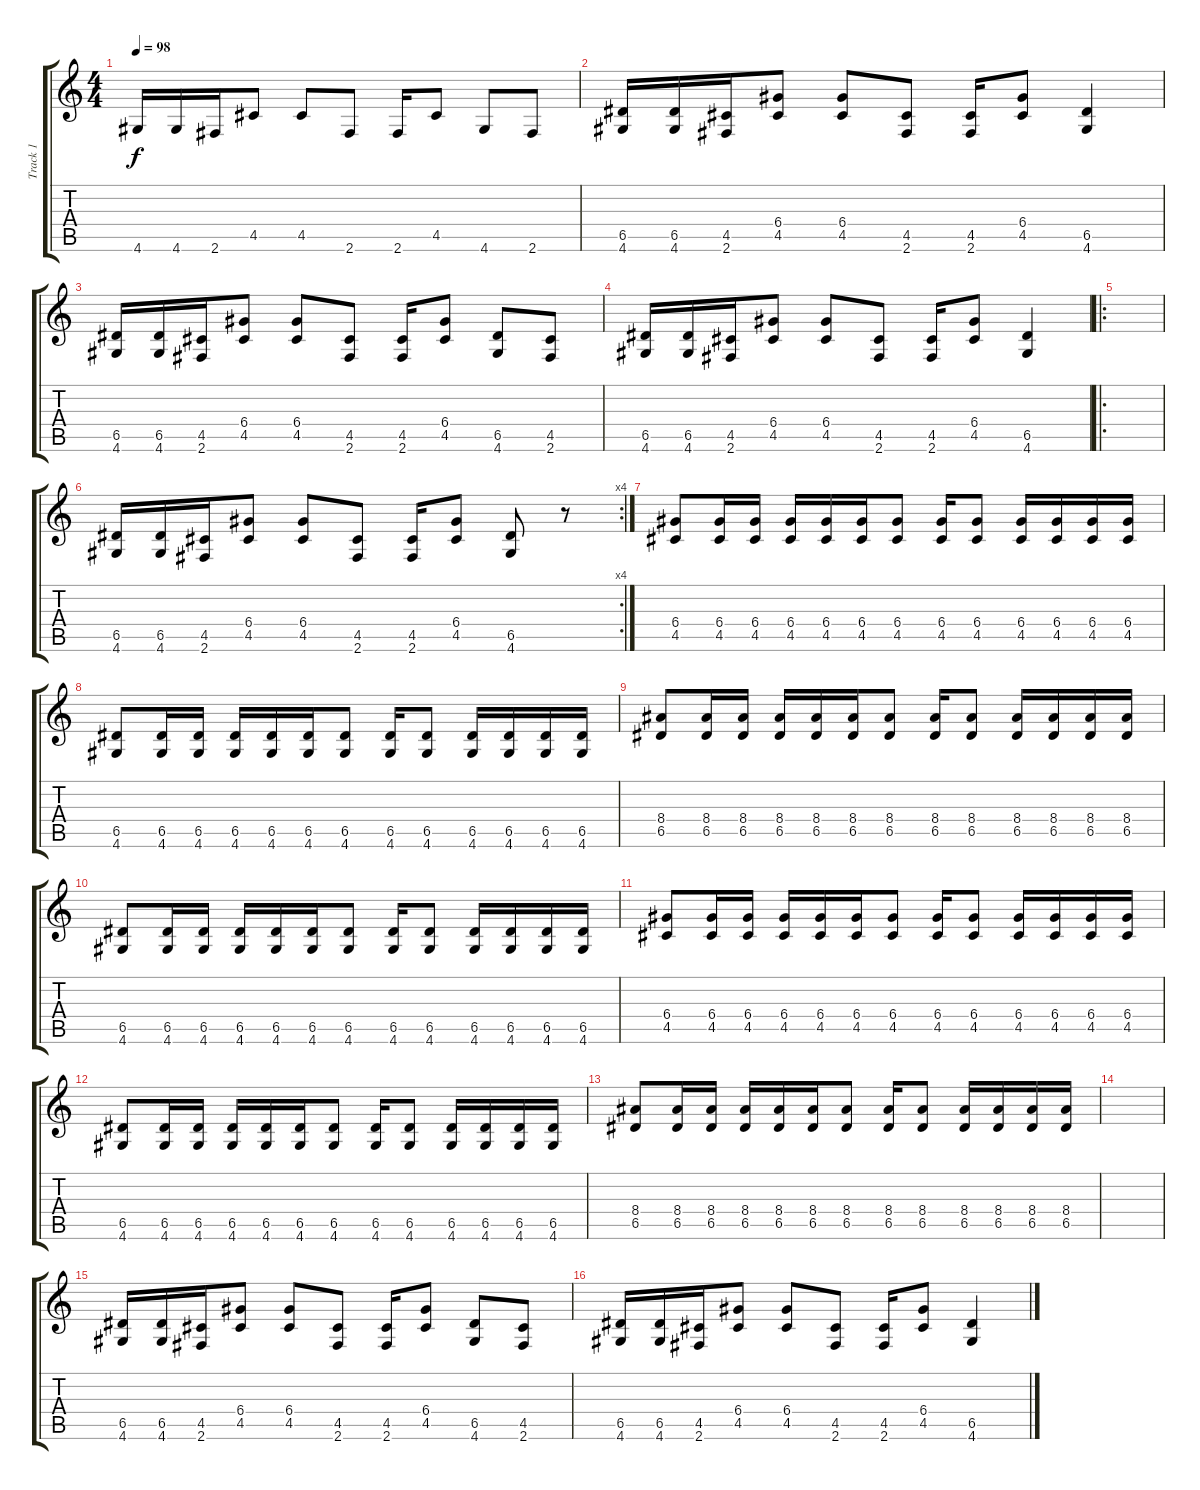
\track ("Track 1" "Track 1") {instrument distortionguitar}
\staff {score tabs}
\tuning (E4 B3 G3 D3 A2 E2) {hide}
\ts (4 4)
\tempo 98
\clef g2
\ks c
4.6.16{dy f volume 11 instrument distortionguitar} 4.6.16 2.6.16 4.5.8 4.5.8 2.6.8 2.6.16 4.5.8 4.6.8 2.6.8 |
(6.5 4.6).16{volume 14} (6.5 4.6).16 (4.5 2.6).16 (6.4 4.5).8 (6.4 4.5).8 (4.5 2.6).8 (4.5 2.6).16 (6.4 4.5).8 (6.5 4.6).4 |
(6.5 4.6).16 (6.5 4.6).16 (4.5 2.6).16 (6.4 4.5).8 (6.4 4.5).8 (4.5 2.6).8 (4.5 2.6).16 (6.4 4.5).8 (6.5 4.6).8 (4.5 2.6).8 |
(6.5 4.6).16 (6.5 4.6).16 (4.5 2.6).16 (6.4 4.5).8 (6.4 4.5).8 (4.5 2.6).8 (4.5 2.6).16 (6.4 4.5).8 (6.5 4.6).4 |
\ro
|
\rc 4
(6.5 4.6).16 (6.5 4.6).16 (4.5 2.6).16 (6.4 4.5).8 (6.4 4.5).8 (4.5 2.6).8 (4.5 2.6).16 (6.4 4.5).8 (6.5 4.6).8 r.8 |
(6.4 4.5).8 (6.4 4.5).16 (6.4 4.5).16 (6.4 4.5).16 (6.4 4.5).16 (6.4 4.5).16 (6.4 4.5).8 (6.4 4.5).16 (6.4 4.5).8 (6.4 4.5).16 (6.4 4.5).16 (6.4 4.5).16 (6.4 4.5).16 |
(6.5 4.6).8 (6.5 4.6).16 (6.5 4.6).16 (6.5 4.6).16 (6.5 4.6).16 (6.5 4.6).16 (6.5 4.6).8 (6.5 4.6).16 (6.5 4.6).8 (6.5 4.6).16 (6.5 4.6).16 (6.5 4.6).16 (6.5 4.6).16 |
(8.4 6.5).8 (8.4 6.5).16 (8.4 6.5).16 (8.4 6.5).16 (8.4 6.5).16 (8.4 6.5).16 (8.4 6.5).8 (8.4 6.5).16 (8.4 6.5).8 (8.4 6.5).16 (8.4 6.5).16 (8.4 6.5).16 (8.4 6.5).16 |
(6.5 4.6).8 (6.5 4.6).16 (6.5 4.6).16 (6.5 4.6).16 (6.5 4.6).16 (6.5 4.6).16 (6.5 4.6).8 (6.5 4.6).16 (6.5 4.6).8 (6.5 4.6).16 (6.5 4.6).16 (6.5 4.6).16 (6.5 4.6).16 |
(6.4 4.5).8 (6.4 4.5).16 (6.4 4.5).16 (6.4 4.5).16 (6.4 4.5).16 (6.4 4.5).16 (6.4 4.5).8 (6.4 4.5).16 (6.4 4.5).8 (6.4 4.5).16 (6.4 4.5).16 (6.4 4.5).16 (6.4 4.5).16 |
(6.5 4.6).8 (6.5 4.6).16 (6.5 4.6).16 (6.5 4.6).16 (6.5 4.6).16 (6.5 4.6).16 (6.5 4.6).8 (6.5 4.6).16 (6.5 4.6).8 (6.5 4.6).16 (6.5 4.6).16 (6.5 4.6).16 (6.5 4.6).16 |
(8.4 6.5).8 (8.4 6.5).16 (8.4 6.5).16 (8.4 6.5).16 (8.4 6.5).16 (8.4 6.5).16 (8.4 6.5).8 (8.4 6.5).16 (8.4 6.5).8 (8.4 6.5).16 (8.4 6.5).16 (8.4 6.5).16 (8.4 6.5).16 |
|
(6.5 4.6).16 (6.5 4.6).16 (4.5 2.6).16 (6.4 4.5).8 (6.4 4.5).8 (4.5 2.6).8 (4.5 2.6).16 (6.4 4.5).8 (6.5 4.6).8 (4.5 2.6).8 |
(6.5 4.6).16 (6.5 4.6).16 (4.5 2.6).16 (6.4 4.5).8 (6.4 4.5).8 (4.5 2.6).8 (4.5 2.6).16 (6.4 4.5).8 (6.5 4.6).4
